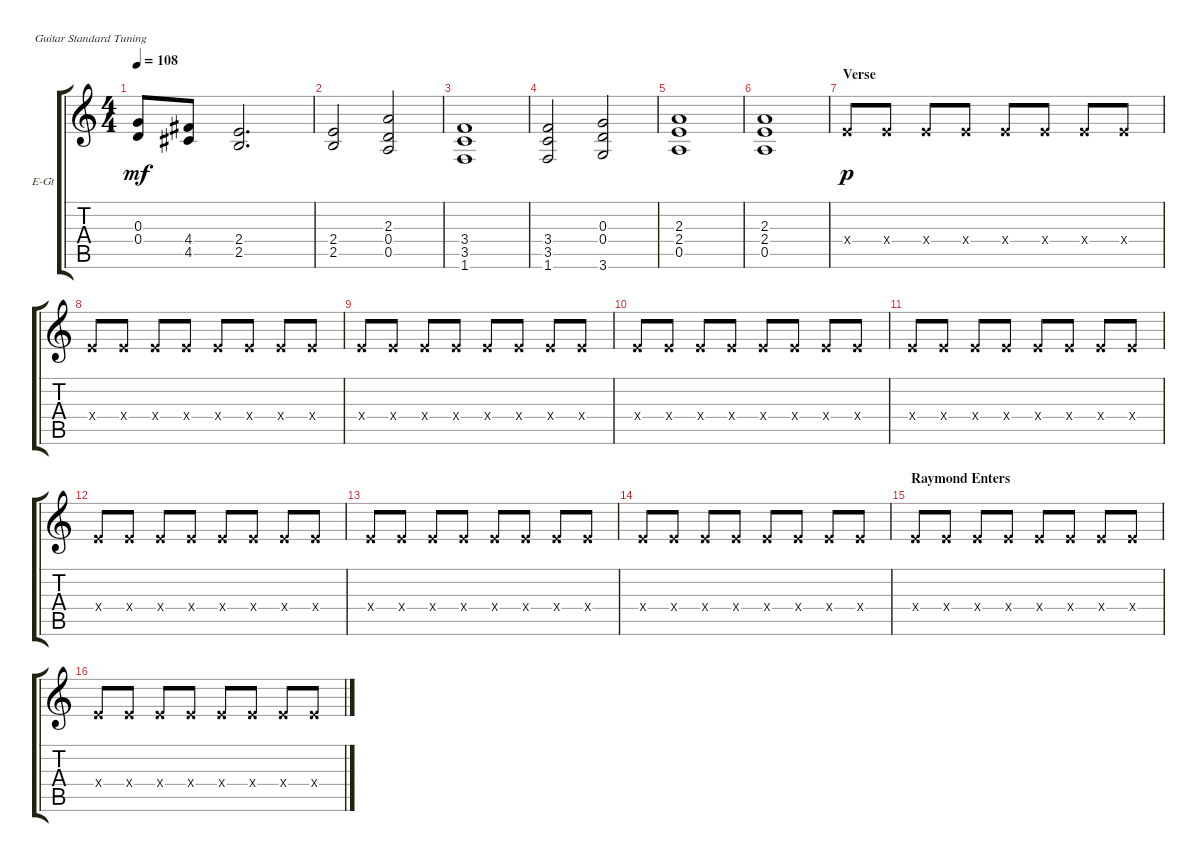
\bracketExtendMode groupsimilarinstruments
\firstSystemTrackNameOrientation horizontal
\otherSystemsTrackNameOrientation horizontal
\track ("Electric Guitar 3 (Chords)" "E-Gt") {instrument distortionguitar}
\staff {score tabs}
\tuning (E4 B3 G3 D3 A2 E2)
\ts (4 4)
\tempo 108
\clef g2
\scale
0.333333
\ks c
(0.3 0.4).8{dy mf} (4.4 4.5).8 (2.4 2.5).2{d} |
\scale
0.333333 (2.4 2.5).2 (2.3 0.4 0.5).2 |
\scale
0.333333 (3.4 3.5 1.6).1 |
\scale
0.333333 (3.4 3.5 1.6).2 (0.3 0.4 3.6).2 |
\scale
0.333333 (2.3 0.5 2.4).1 |
\scale
0.333333 (2.3 0.5 2.4).1 |
\section ("" "Verse")
\scale
0.333333 2.4{x}.8{dy p} 2.4{x}.8 2.4{x}.8 2.4{x}.8 2.4{x}.8 2.4{x}.8 2.4{x}.8 2.4{x}.8 |
\scale
0.333333 2.4{x}.8 2.4{x}.8 2.4{x}.8 2.4{x}.8 2.4{x}.8 2.4{x}.8 2.4{x}.8 2.4{x}.8 |
\scale
0.333333 2.4{x}.8 2.4{x}.8 2.4{x}.8 2.4{x}.8 2.4{x}.8 2.4{x}.8 2.4{x}.8 2.4{x}.8 |
\scale
0.333333 2.4{x}.8 2.4{x}.8 2.4{x}.8 2.4{x}.8 2.4{x}.8 2.4{x}.8 2.4{x}.8 2.4{x}.8 |
\scale
0.333333 2.4{x}.8 2.4{x}.8 2.4{x}.8 2.4{x}.8 2.4{x}.8 2.4{x}.8 2.4{x}.8 2.4{x}.8 |
\scale
0.333333 2.4{x}.8 2.4{x}.8 2.4{x}.8 2.4{x}.8 2.4{x}.8 2.4{x}.8 2.4{x}.8 2.4{x}.8 |
\scale
0.333333 2.4{x}.8 2.4{x}.8 2.4{x}.8 2.4{x}.8 2.4{x}.8 2.4{x}.8 2.4{x}.8 2.4{x}.8 |
\scale
0.333333 2.4{x}.8 2.4{x}.8 2.4{x}.8 2.4{x}.8 2.4{x}.8 2.4{x}.8 2.4{x}.8 2.4{x}.8 |
\section ("" "Raymond Enters")
2.4{x}.8 2.4{x}.8 2.4{x}.8 2.4{x}.8 2.4{x}.8 2.4{x}.8 2.4{x}.8 2.4{x}.8 |
2.4{x}.8 2.4{x}.8 2.4{x}.8 2.4{x}.8 2.4{x}.8 2.4{x}.8 2.4{x}.8 2.4{x}.8
